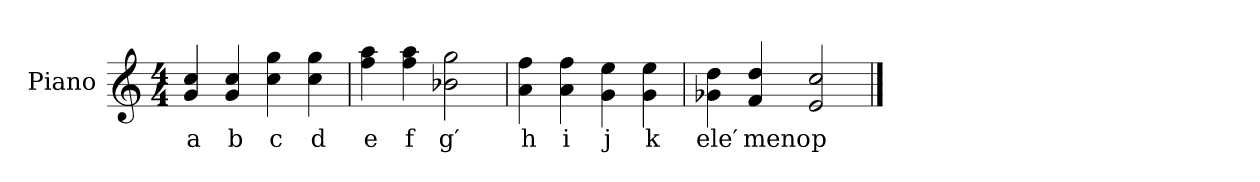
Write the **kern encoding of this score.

**kern	**text
*part1	*part1
*staff1	*staff1
*I"Piano	*
*I'Pno.	*
*clefG2	*
*k[]	*
*M4/4	*
=1	=1
!	!LO:LY:b
4g/ 4cc/	a
!	!LO:LY:b
4g/ 4cc/	b
!	!LO:LY:b
4cc\ 4gg\	c
!	!LO:LY:b
4cc\ 4gg\	d
=2	=2
!	!LO:LY:b
4ff\ 4aa\	e
!	!LO:LY:b
4ff\ 4aa\	f
!	!LO:LY:b
2b-X\ 2gg\	g′
=3	=3
!	!LO:LY:b
4a\ 4ff\	h
!	!LO:LY:b
4a\ 4ff\	i
!	!LO:LY:b
4g\ 4ee\	j
!	!LO:LY:b
4g\ 4ee\	k
=4	=4
!	!LO:LY:b
4g-X\ 4dd\	ele′
!	!LO:LY:b
4f/ 4dd/	meno
!	!LO:LY:b
2e/ 2cc/	p
==	==
*-	*-
